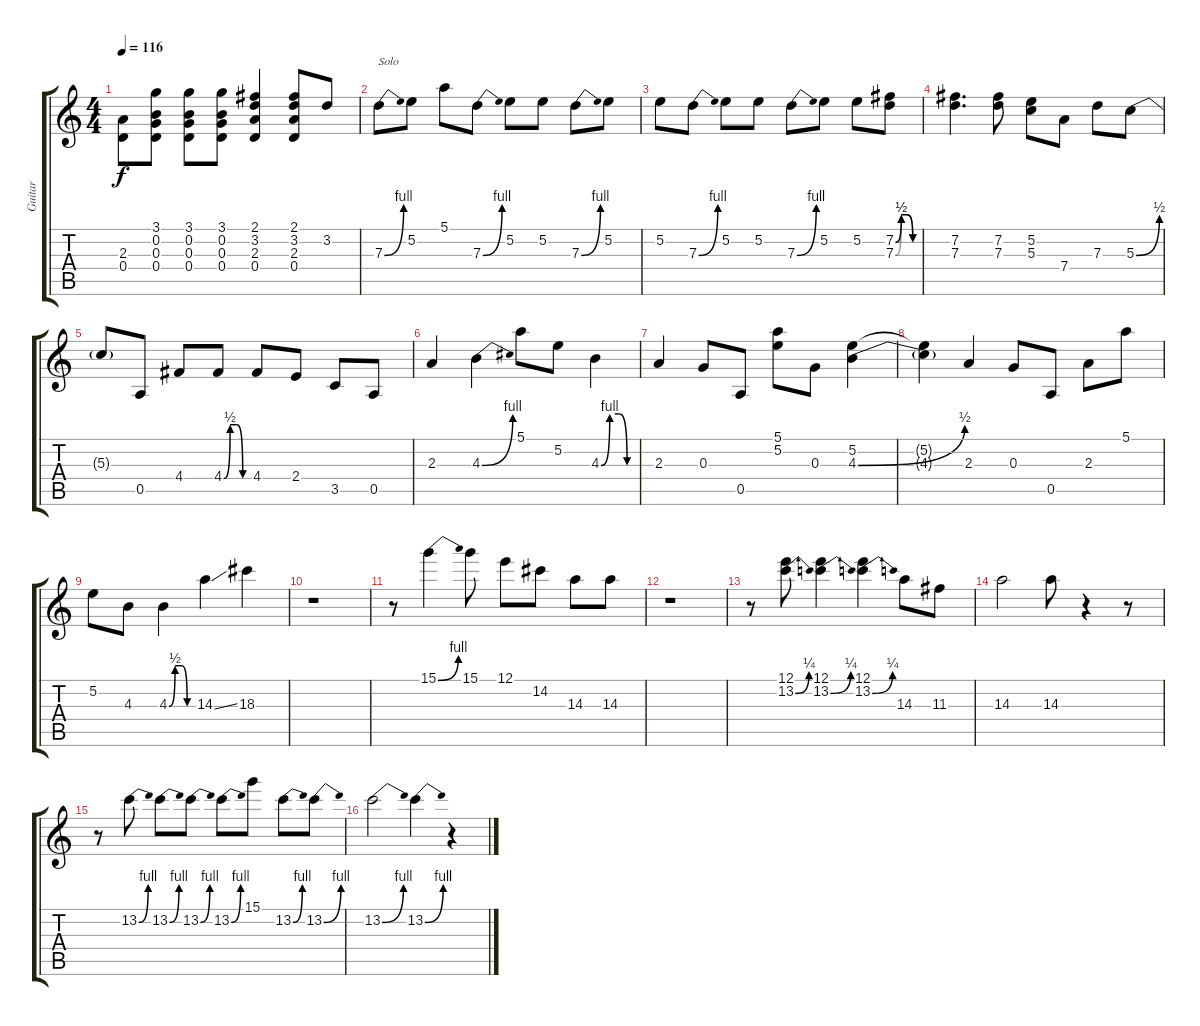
\track ("Guitar" "Guitar") {instrument overdrivenguitar}
\staff {score tabs}
\tuning (E4 B3 G3 D3 A2 E2) {hide}
\ts (4 4)
\tempo 116
\clef g2
\ks c
(2.3 0.4).8{dy f} (3.1 0.2 0.3 0.4).8 (3.1 0.2 0.3 0.4).8 (3.1 0.2 0.3 0.4).8 (2.1 3.2 2.3 0.4).4 (2.1 3.2 2.3 0.4).8 3.2.8 |
7.3{be (bend 0 0 60 4)}.8{txt "Solo"} 5.2.8 5.1.8 7.3{be (bend 0 0 60 4)}.8 5.2.8 5.2.8 7.3{be (bend 0 0 60 4)}.8 5.2.8 |
5.2.8 7.3{be (bend 0 0 60 4)}.8 5.2.8 5.2.8 7.3{be (bend 0 0 60 4)}.8 5.2.8 5.2.8 (7.2{be (custom 0 0 15 2 30 2 45 0 60 0)} 7.3{be (custom 0 0 15 2 30 2 45 0 60 0)}).8 |
(7.2 7.3).4{d} (7.2 7.3).8 (5.2 5.3).8 7.4.8 7.3.8 5.3{be (bend 0 0 60 2)}.8 |
5.3{t}.8 0.5.8 4.4.8 4.4{be (custom 0 0 15 2 30 2 45 0 60 0)}.8 4.4.8 2.4.8 3.5.8 0.5.8 |
2.3.4 4.3{be (bend 0 0 60 4)}.4 5.1.8 5.2.8 4.3{be (custom 0 0 15 4 30 4 45 0 60 0)}.4 |
2.3.4 0.3.8 0.5.8 (5.1 5.2).8 0.3.8 (5.2 4.3{be (bend 0 0 60 2)}).4 |
(5.2{t} 4.3{t}).4 2.3.4 0.3.8 0.5.8 2.3.8 5.1.8 |
5.2.8 4.3.8 4.3{be (custom 0 0 15 2 30 2 45 0 60 0)}.4 14.3{ss}.4 18.3.4 |
r.1 |
r.8 15.1{be (bend 0 0 60 4)}.4 15.1.8 12.1.8 14.2.8 14.3.8 14.3.8 |
r.1 |
r.8 (12.1 13.2{be (bend 0 0 60 1)}).8 (12.1 13.2{be (bend 0 0 60 1)}).4 (12.1 13.2{be (bend 0 0 60 1)}).4 14.3.8 11.3.8 |
14.3.2 14.3.8 r.4 r.8 |
r.8 13.2{be (bend 0 0 60 4)}.8 13.2{be (bend 0 0 60 4)}.8 13.2{be (bend 0 0 60 4)}.8 13.2{be (bend 0 0 60 4)}.8 15.1.8 13.2{be (bend 0 0 60 4)}.8 13.2{be (bend 0 0 60 4)}.8 |
13.2{be (bend 0 0 60 4)}.2 13.2{be (bend 0 0 60 4)}.4 r.4
